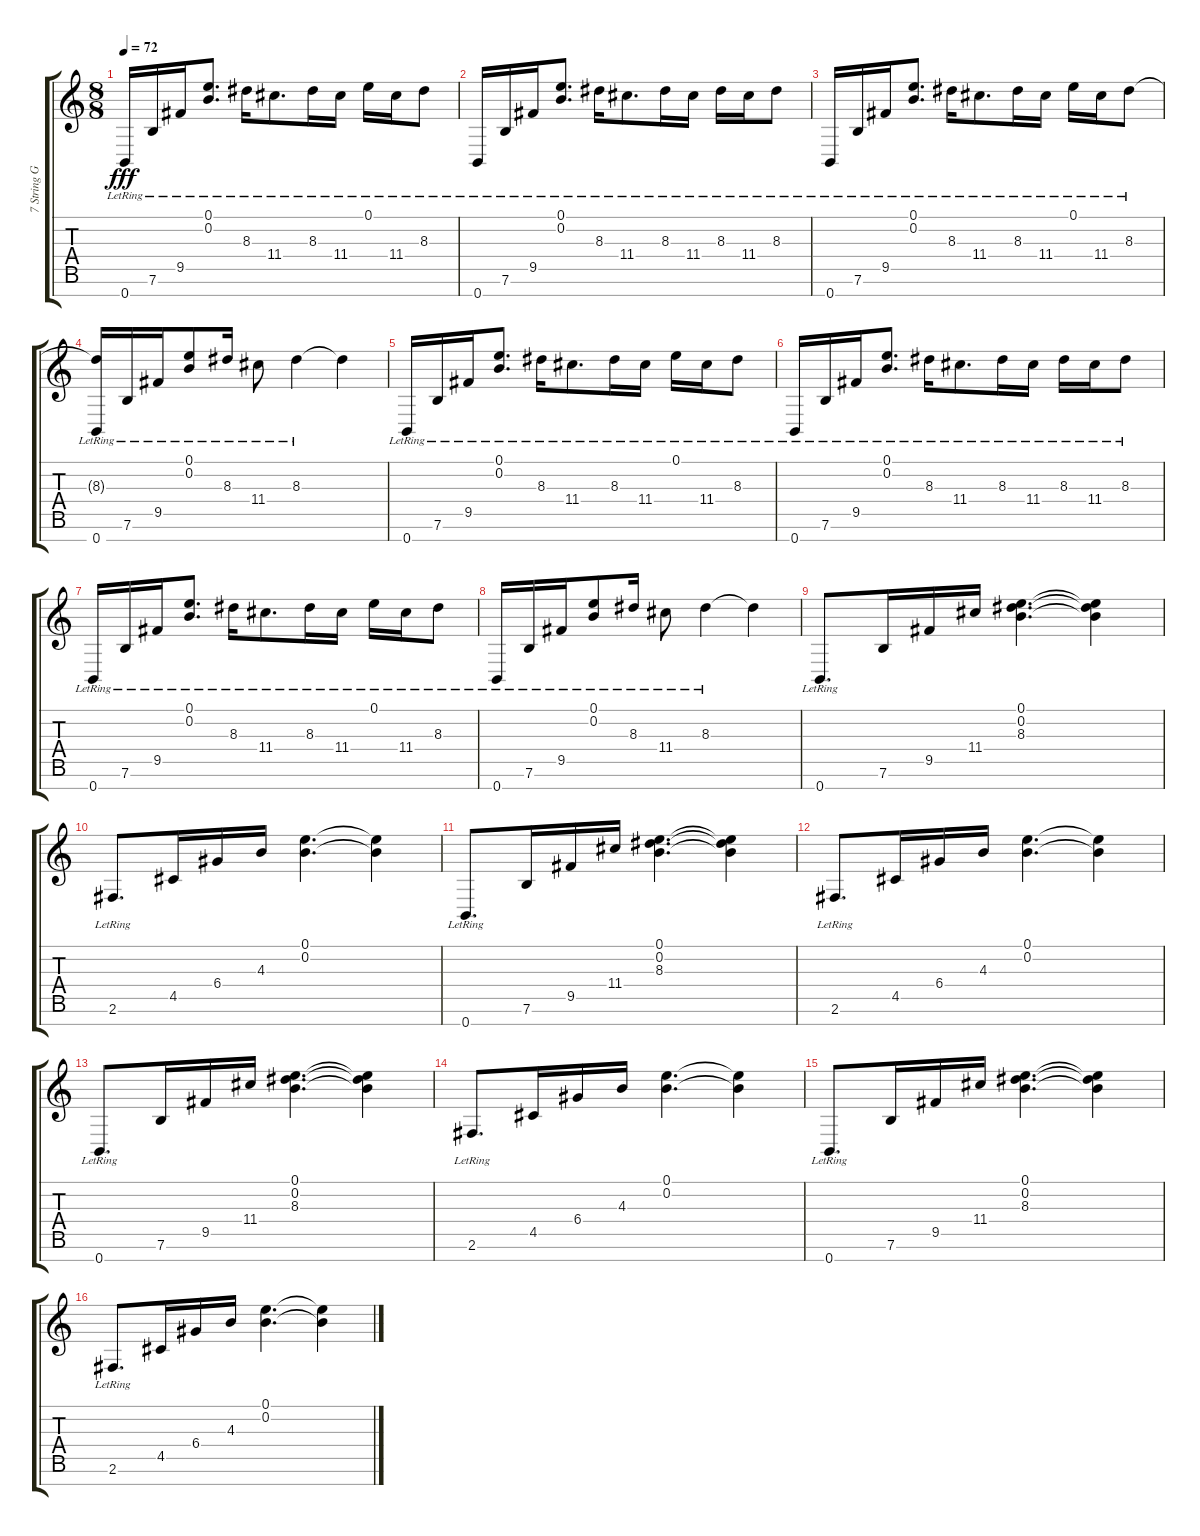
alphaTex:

\track ("7 String Guitar" "7 String G") {instrument electricguitarclean}
\staff {score tabs}
\tuning (E4 B3 G3 D3 A2 E2 B1) {hide}
\ts (8 8)
\tempo 72
\clef g2
\ks c
0.7{lr}.16{dy fff instrument electricguitarclean} 7.6{lr}.16 9.5{lr}.16 (0.1{lr} 0.2{lr}).8{d} 8.3{lr}.16 11.4{lr}.8{d} 8.3{lr}.16 11.4{lr}.16 0.1{lr}.16 11.4{lr}.16 8.3{lr}.8 |
0.7{lr}.16 7.6{lr}.16 9.5{lr}.16 (0.1{lr} 0.2{lr}).8{d} 8.3{lr}.16 11.4{lr}.8{d} 8.3{lr}.16 11.4{lr}.16 8.3{lr}.16 11.4{lr}.16 8.3{lr}.8 |
0.7{lr}.16 7.6{lr}.16 9.5{lr}.16 (0.1{lr} 0.2{lr}).8{d} 8.3{lr}.16 11.4{lr}.8{d} 8.3{lr}.16 11.4{lr}.16 0.1{lr}.16 11.4{lr}.16 8.3{lr}.8 |
(8.3{t} 0.7{lr}).16 7.6{lr}.16 9.5{lr}.16 (0.1{lr} 0.2{lr}).8 8.3{lr}.16 11.4{lr}.8 8.3{lr}.4 8.3{t}.4 |
0.7{lr}.16 7.6{lr}.16 9.5{lr}.16 (0.1{lr} 0.2{lr}).8{d} 8.3{lr}.16 11.4{lr}.8{d} 8.3{lr}.16 11.4{lr}.16 0.1{lr}.16 11.4{lr}.16 8.3{lr}.8 |
0.7{lr}.16 7.6{lr}.16 9.5{lr}.16 (0.1{lr} 0.2{lr}).8{d} 8.3{lr}.16 11.4{lr}.8{d} 8.3{lr}.16 11.4{lr}.16 8.3{lr}.16 11.4{lr}.16 8.3{lr}.8 |
0.7{lr}.16 7.6{lr}.16 9.5{lr}.16 (0.1{lr} 0.2{lr}).8{d} 8.3{lr}.16 11.4{lr}.8{d} 8.3{lr}.16 11.4{lr}.16 0.1{lr}.16 11.4{lr}.16 8.3{lr}.8 |
0.7{lr}.16 7.6{lr}.16 9.5{lr}.16 (0.1{lr} 0.2{lr}).8 8.3{lr}.16 11.4{lr}.8 8.3{lr}.4 8.3{t}.4 |
0.7{lr}.8{d} 7.6.16 9.5.16 11.4.16 (0.1 0.2 8.3).4{d} (0.1{t} 0.2{t} 8.3{t}).4 |
2.6{lr}.8{d} 4.5.16 6.4.16 4.3.16 (0.1 0.2).4{d} (0.1{t} 0.2{t}).4 |
0.7{lr}.8{d} 7.6.16 9.5.16 11.4.16 (0.1 0.2 8.3).4{d} (0.1{t} 0.2{t} 8.3{t}).4 |
2.6{lr}.8{d} 4.5.16 6.4.16 4.3.16 (0.1 0.2).4{d} (0.1{t} 0.2{t}).4 |
0.7{lr}.8{d} 7.6.16 9.5.16 11.4.16 (0.1 0.2 8.3).4{d} (0.1{t} 0.2{t} 8.3{t}).4 |
2.6{lr}.8{d} 4.5.16 6.4.16 4.3.16 (0.1 0.2).4{d} (0.1{t} 0.2{t}).4 |
0.7{lr}.8{d} 7.6.16 9.5.16 11.4.16 (0.1 0.2 8.3).4{d} (0.1{t} 0.2{t} 8.3{t}).4 |
2.6{lr}.8{d} 4.5.16 6.4.16 4.3.16 (0.1 0.2).4{d} (0.1{t} 0.2{t}).4
